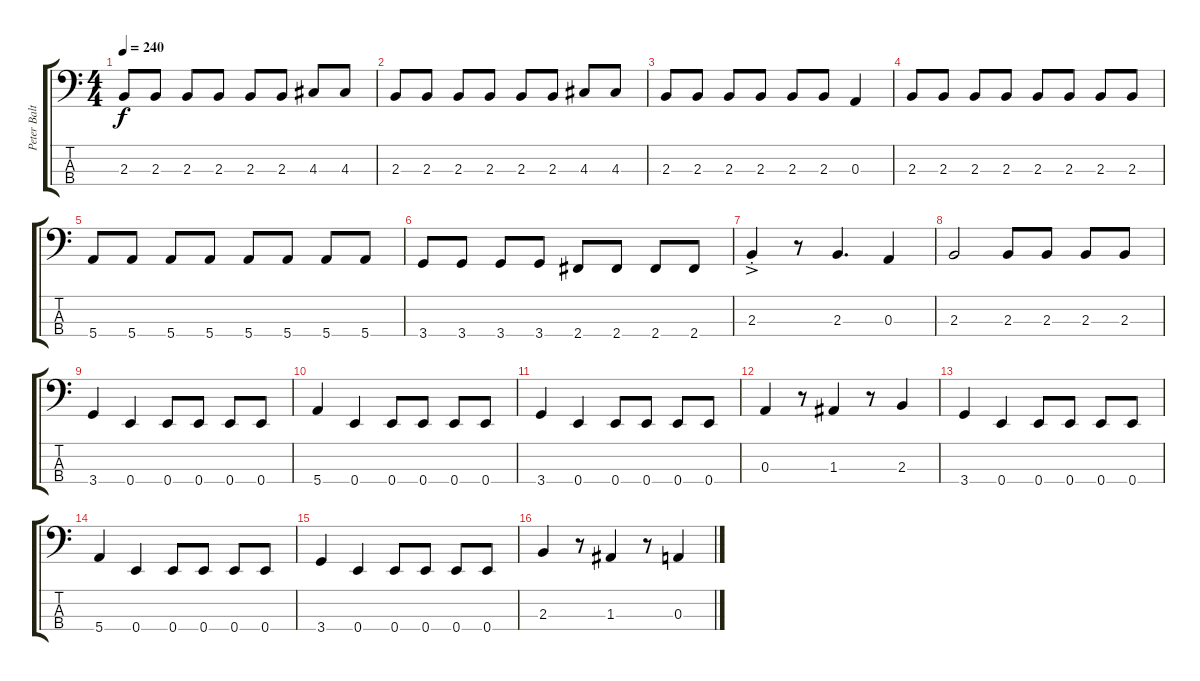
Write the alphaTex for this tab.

\track ("Peter Baltes" "Peter Balt") {instrument electricbassfinger}
\staff {score tabs}
\tuning (G2 D2 A1 E1) {hide}
\ts (4 4)
\tempo 240
\clef f4
\ks c
2.3.8{dy f} 2.3.8 2.3.8 2.3.8 2.3.8 2.3.8 4.3.8 4.3.8 |
2.3.8 2.3.8 2.3.8 2.3.8 2.3.8 2.3.8 4.3.8 4.3.8 |
2.3.8 2.3.8 2.3.8 2.3.8 2.3.8 2.3.8 0.3.4 |
2.3.8 2.3.8 2.3.8 2.3.8 2.3.8 2.3.8 2.3.8 2.3.8 |
5.4.8 5.4.8 5.4.8 5.4.8 5.4.8 5.4.8 5.4.8 5.4.8 |
3.4.8 3.4.8 3.4.8 3.4.8 2.4.8 2.4.8 2.4.8 2.4.8 |
2.3{ac st}.4 r.8 2.3.4{d} 0.3.4 |
2.3.2 2.3.8 2.3.8 2.3.8 2.3.8 |
3.4.4 0.4.4 0.4.8 0.4.8 0.4.8 0.4.8 |
5.4.4 0.4.4 0.4.8 0.4.8 0.4.8 0.4.8 |
3.4.4 0.4.4 0.4.8 0.4.8 0.4.8 0.4.8 |
0.3.4 r.8 1.3.4 r.8 2.3.4 |
3.4.4 0.4.4 0.4.8 0.4.8 0.4.8 0.4.8 |
5.4.4 0.4.4 0.4.8 0.4.8 0.4.8 0.4.8 |
3.4.4 0.4.4 0.4.8 0.4.8 0.4.8 0.4.8 |
2.3.4 r.8 1.3.4 r.8 0.3.4
